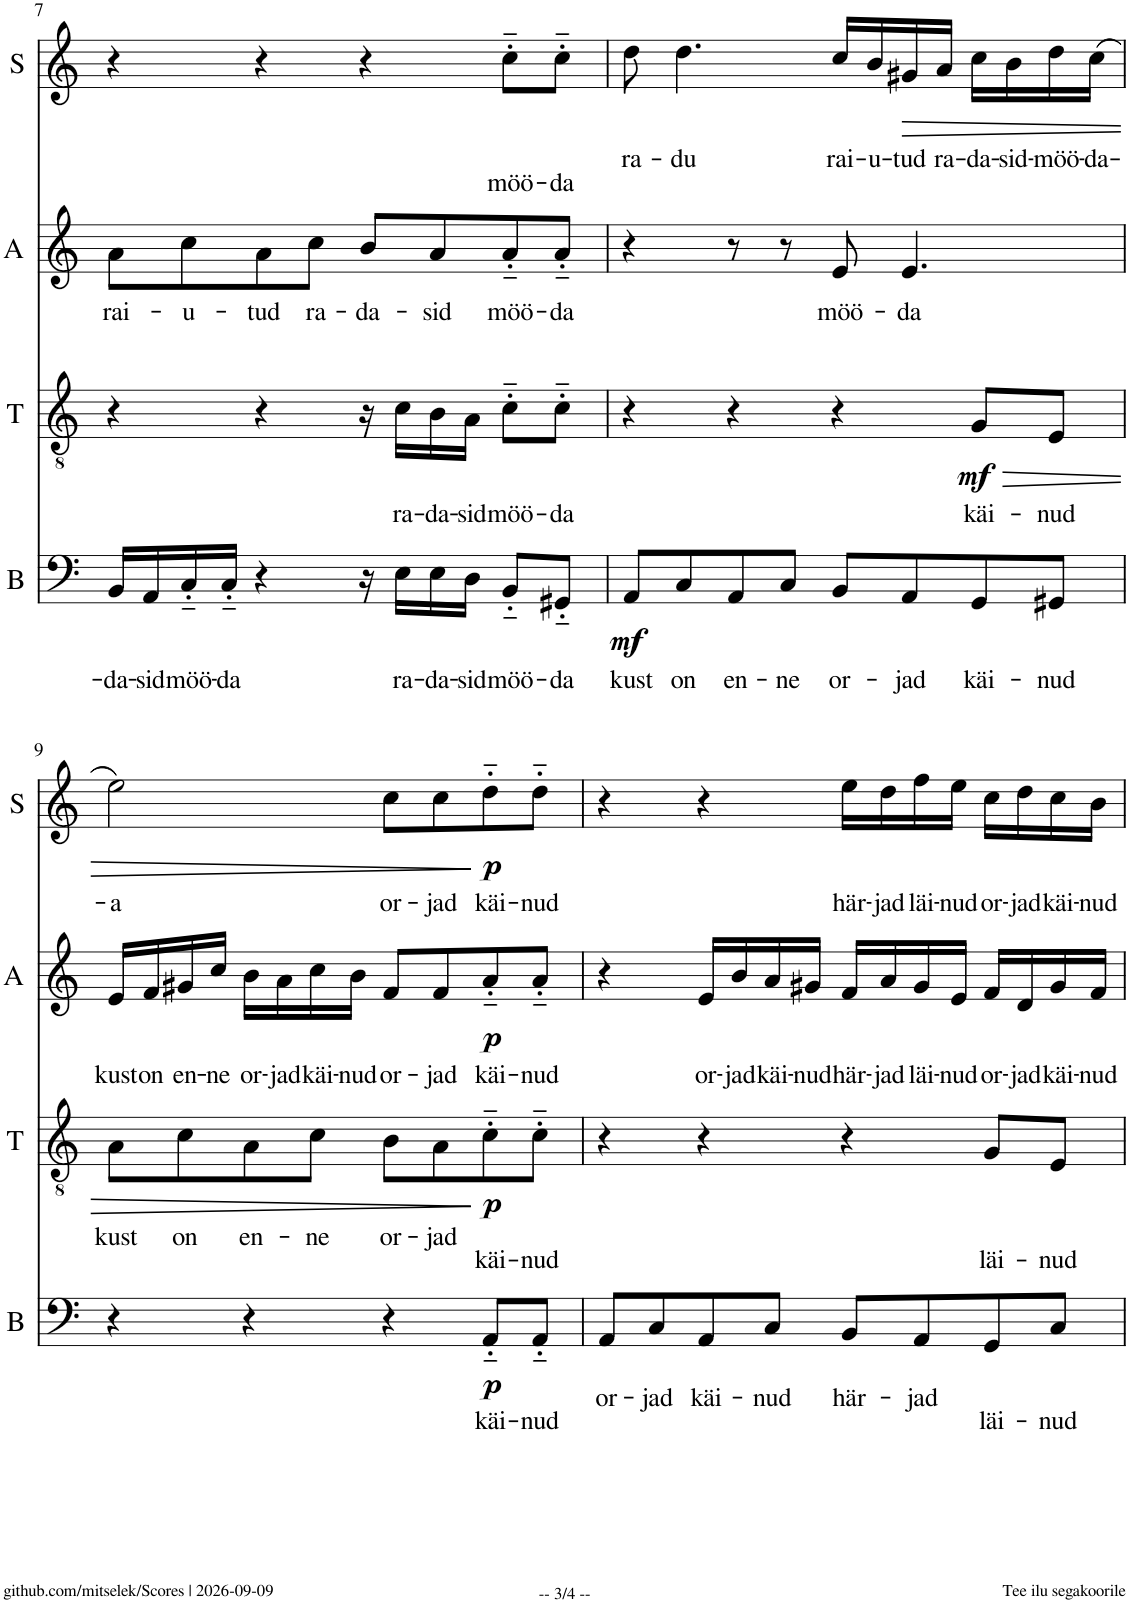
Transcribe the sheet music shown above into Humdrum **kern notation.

**kern	**text	**dynam	**kern	**text	**dynam	**kern	**text	**dynam	**kern	**text	**dynam
*part4	*part4	*part4	*part3	*part3	*part3	*part2	*part2	*part2	*part1	*part1	*part1
*staff4	*staff4	*staff4	*staff3	*staff3	*staff3	*staff2	*staff2	*staff2	*staff1	*staff1	*staff1
*I"B	*	*	*I"T	*	*	*I"A	*	*	*I"S	*	*
*I'B	*	*	*I'T	*	*	*I'A	*	*	*I'S	*	*
!!LO:PB:g=z
*clefF4	*	*	*clefGv2	*	*	*clefG2	*	*	*clefG2	*	*
*	*	*	*Trd1c2	*	*	*	*	*	*	*	*
*k[]	*	*	*k[]	*	*	*k[]	*	*	*k[]	*	*
*M4/4	*	*	*M4/4	*	*	*M4/4	*	*	*M4/4	*	*
=7	=7	=7	=7	=7	=7	=7	=7	=7	=7	=7	=7
!	!LO:LY:b	!	!	!	!	!	!LO:LY:b	!	!	!	!
16BB/LL	-da-	.	4r	.	.	8a\L	rai-	.	4r	.	.
!	!LO:LY:b	!	!	!	!	!	!	!	!	!	!
16AA/	-sid	.	.	.	.	.	.	.	.	.	.
!	!LO:LY:b	!	!	!	!	!	!LO:LY:b	!	!	!	!
16C'~/	möö-	.	.	.	.	8cc\	-u-	.	.	.	.
!	!LO:LY:b	!	!	!	!	!	!	!	!	!	!
16C'~/JJ	-da	.	.	.	.	.	.	.	.	.	.
!	!	!	!	!	!	!	!LO:LY:b	!	!	!	!
4r	.	.	4r	.	.	8a\	-tud	.	4r	.	.
!	!	!	!	!	!	!	!LO:LY:b	!	!	!	!
.	.	.	.	.	.	8cc\J	ra-	.	.	.	.
!	!	!	!	!	!	!	!LO:LY:b	!	!	!	!
16r	.	.	16r	.	.	8b/L	-da-	.	4r	.	.
!	!LO:LY:b	!	!	!LO:LY:b	!	!	!	!	!	!	!
16E\LL	ra-	.	16c\LL	ra-	.	.	.	.	.	.	.
!	!LO:LY:b	!	!	!LO:LY:b	!	!	!LO:LY:b	!	!	!	!
16E\	-da-	.	16B\	-da-	.	8a/	-sid	.	.	.	.
!	!LO:LY:b	!	!	!LO:LY:b	!	!	!	!	!	!	!
16D\JJ	-sid	.	16A\JJ	-sid	.	.	.	.	.	.	.
!	!LO:LY:b	!	!	!LO:LY:b	!	!	!LO:LY:b	!	!	!LO:LY:b	!
8BB'~/L	möö-	.	8c'~\L	möö-	.	8a'~/	möö-	.	8cc'~\L	möö-	.
!	!LO:LY:b	!	!	!LO:LY:b	!	!	!LO:LY:b	!	!	!LO:LY:b	!
8GG#X'~/J	-da	.	8c'~\J	-da	.	8a'~/J	-da	.	8cc'~\J	-da	.
=8	=8	=8	=8	=8	=8	=8	=8	=8	=8	=8	=8
!	!LO:LY:b	!LO:DY:b	!	!	!	!	!	!	!	!LO:LY:b	!
8AA/L	kust	mf	4r	.	.	4r	.	.	8dd\	ra-	.
!	!LO:LY:b	!	!	!	!	!	!	!	!	!LO:LY:b	!
8C/	on	.	.	.	.	.	.	.	4.dd\	-du	.
!	!LO:LY:b	!	!	!	!	!	!	!	!	!	!
8AA/	en-	.	4r	.	.	8r	.	.	.	.	.
!	!LO:LY:b	!	!	!	!	!	!	!	!	!	!
8C/J	-ne	.	.	.	.	8r	.	.	.	.	.
!	!LO:LY:b	!	!	!	!	!	!LO:LY:b	!	!	!LO:LY:b	!
8BB/L	or-	.	4r	.	.	8e/	möö-	.	16cc/LL	rai-	.
!	!	!	!	!	!	!	!	!	!	!LO:LY:b	!
.	.	.	.	.	.	.	.	.	16b/	-u-	.
!	!LO:LY:b	!	!	!	!	!	!LO:LY:b	!	!	!LO:LY:b	!LO:HP:b
8AA/	-jad	.	.	.	.	4.e/	-da	.	16g#X/	-tud	>
!	!	!	!	!	!	!	!	!	!	!LO:LY:b	!
.	.	.	.	.	.	.	.	.	16a/JJ	ra-	.
!	!LO:LY:b	!	!	!LO:LY:b	!LO:HP:b	!	!	!	!	!LO:LY:b	!
!	!	!	!	!	!LO:DY:n=1:b	!	!	!	!	!	!
8GG/	käi-	.	8G/L	käi-	> mf	.	.	.	16cc\LL	-da-	.
!	!	!	!	!	!	!	!	!	!	!LO:LY:b	!
.	.	.	.	.	.	.	.	.	16b\	-sid-	.
!	!LO:LY:b	!	!	!LO:LY:b	!	!	!	!	!	!LO:LY:b	!
8GG#X/J	-nud	.	8E/J	-nud	.	.	.	.	16dd\	-möö-	.
!	!	!	!	!	!	!	!	!	!	!LO:LY:b	!
.	.	.	.	.	.	.	.	.	(16cc\JJ	-da-	.
!!LO:LB:g=z
=9	=9	=9	=9	=9	=9	=9	=9	=9	=9	=9	=9
!	!	!	!	!LO:LY:b	!	!	!LO:LY:b	!	!	!LO:LY:b	!
4r	.	.	8A\L	kust	.	16e/LL	kust	.	2ee\)	-a	.
!	!	!	!	!	!	!	!LO:LY:b	!	!	!	!
.	.	.	.	.	.	16f/	on	.	.	.	.
!	!	!	!	!LO:LY:b	!	!	!LO:LY:b	!	!	!	!
.	.	.	8c\	on	.	16g#X/	en-	.	.	.	.
!	!	!	!	!	!	!	!LO:LY:b	!	!	!	!
.	.	.	.	.	.	16cc/JJ	-ne	.	.	.	.
!	!	!	!	!LO:LY:b	!	!	!LO:LY:b	!	!	!	!
4r	.	.	8A\	en-	.	16b\LL	or-	.	.	.	.
!	!	!	!	!	!	!	!LO:LY:b	!	!	!	!
.	.	.	.	.	.	16a\	-jad	.	.	.	.
!	!	!	!	!LO:LY:b	!	!	!LO:LY:b	!	!	!	!
.	.	.	8c\J	-ne	.	16cc\	käi-	.	.	.	.
!	!	!	!	!	!	!	!LO:LY:b	!	!	!	!
.	.	.	.	.	.	16b\JJ	-nud	.	.	.	.
!	!	!	!	!LO:LY:b	!	!	!LO:LY:b	!	!	!LO:LY:b	!
4r	.	.	8B\L	or-	.	8f/L	or-	.	8cc\L	or-	.
!	!	!	!	!LO:LY:b	!	!	!LO:LY:b	!	!	!LO:LY:b	!
.	.	.	8A\	-jad	.	8f/	-jad	.	8cc\	-jad	.
!	!LO:LY:b	!LO:DY:b	!	!LO:LY:b	!LO:DY:n=1:b	!	!LO:LY:b	!LO:DY:b	!	!LO:LY:b	!LO:DY:n=1:b
8AA'~/L	käi-	p	8c'~\	käi-	] p	8a'~/	käi-	p	8dd'~\	käi-	] p
!	!LO:LY:b	!	!	!LO:LY:b	!	!	!LO:LY:b	!	!	!LO:LY:b	!
8AA'~/J	-nud	.	8c'~\J	-nud	.	8a'~/J	-nud	.	8dd'~\J	-nud	.
=10	=10	=10	=10	=10	=10	=10	=10	=10	=10	=10	=10
!	!LO:LY:b	!	!	!	!	!	!	!	!	!	!
8AA/L	or-	.	4r	.	.	4r	.	.	4r	.	.
!	!LO:LY:b	!	!	!	!	!	!	!	!	!	!
8C/	-jad	.	.	.	.	.	.	.	.	.	.
!	!LO:LY:b	!	!	!	!	!	!LO:LY:b	!	!	!	!
8AA/	käi-	.	4r	.	.	16e/LL	or-	.	4r	.	.
!	!	!	!	!	!	!	!LO:LY:b	!	!	!	!
.	.	.	.	.	.	16b/	-jad	.	.	.	.
!	!LO:LY:b	!	!	!	!	!	!LO:LY:b	!	!	!	!
8C/J	-nud	.	.	.	.	16a/	käi-	.	.	.	.
!	!	!	!	!	!	!	!LO:LY:b	!	!	!	!
.	.	.	.	.	.	16g#X/JJ	-nud	.	.	.	.
!	!LO:LY:b	!	!	!	!	!	!LO:LY:b	!	!	!LO:LY:b	!
8BB/L	här-	.	4r	.	.	16f/LL	här-	.	16ee\LL	här-	.
!	!	!	!	!	!	!	!LO:LY:b	!	!	!LO:LY:b	!
.	.	.	.	.	.	16a/	-jad	.	16dd\	-jad	.
!	!LO:LY:b	!	!	!	!	!	!LO:LY:b	!	!	!LO:LY:b	!
8AA/	-jad	.	.	.	.	16g#/	läi-	.	16ff\	läi-	.
!	!	!	!	!	!	!	!LO:LY:b	!	!	!LO:LY:b	!
.	.	.	.	.	.	16e/JJ	-nud	.	16ee\JJ	-nud	.
!	!LO:LY:b	!	!	!LO:LY:b	!	!	!LO:LY:b	!	!	!LO:LY:b	!
8GG/	läi-	.	8G/L	läi-	.	16f/LL	or-	.	16cc\LL	or-	.
!	!	!	!	!	!	!	!LO:LY:b	!	!	!LO:LY:b	!
.	.	.	.	.	.	16d/	-jad	.	16dd\	-jad	.
!	!LO:LY:b	!	!	!LO:LY:b	!	!	!LO:LY:b	!	!	!LO:LY:b	!
8C/J	-nud	.	8E/J	-nud	.	16g#/	käi-	.	16cc\	käi-	.
!	!	!	!	!	!	!	!LO:LY:b	!	!	!LO:LY:b	!
.	.	.	.	.	.	16f/JJ	-nud	.	16b\JJ	-nud	.
=	=	=	=	=	=	=	=	=	=	=	=
*-	*-	*-	*-	*-	*-	*-	*-	*-	*-	*-	*-
